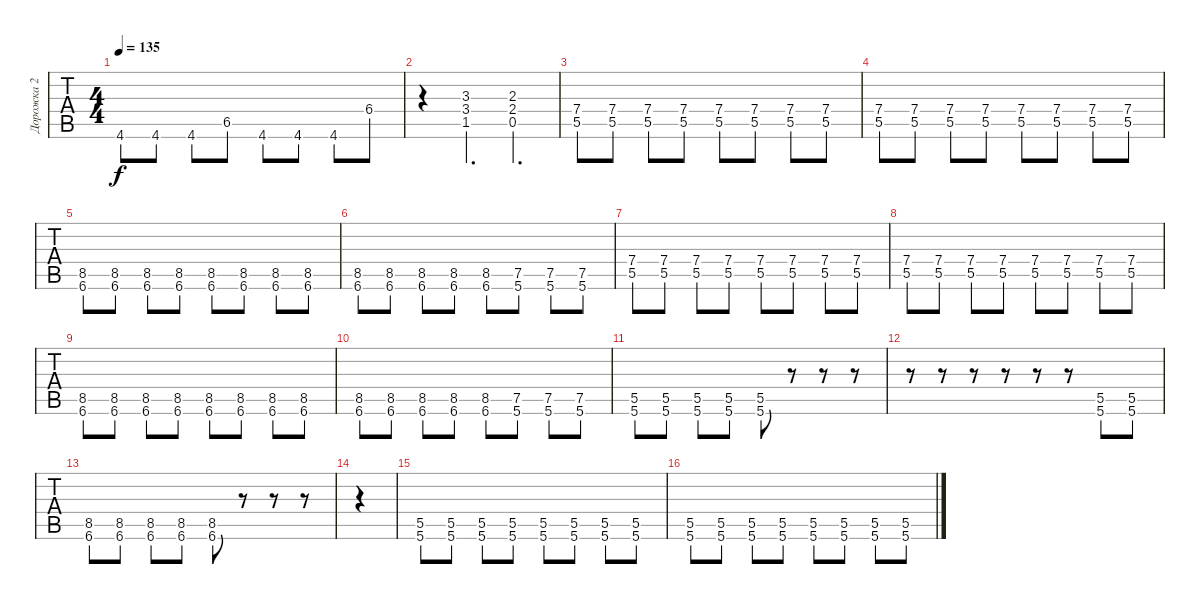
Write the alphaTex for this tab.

\track ("Дорожка 2" "Дорожка 2") {instrument distortionguitar}
\staff {tabs}
\tuning (E4 B3 G3 D3 A2 E2) {hide}
\ts (4 4)
\tempo 135
\clef g2
\ks c
4.6.8{dy f} 4.6.8 4.6.8 6.5.8 4.6.8 4.6.8 4.6.8 6.4.8 |
r.4 (3.3 3.4 1.5).4{d} (2.3 2.4 0.5).4{d} |
(7.4 5.5).8 (7.4 5.5).8 (7.4 5.5).8 (7.4 5.5).8 (7.4 5.5).8 (7.4 5.5).8 (7.4 5.5).8 (7.4 5.5).8 |
(7.4 5.5).8 (7.4 5.5).8 (7.4 5.5).8 (7.4 5.5).8 (7.4 5.5).8 (7.4 5.5).8 (7.4 5.5).8 (7.4 5.5).8 |
(8.5 6.6).8 (8.5 6.6).8 (8.5 6.6).8 (8.5 6.6).8 (8.5 6.6).8 (8.5 6.6).8 (8.5 6.6).8 (8.5 6.6).8 |
(8.5 6.6).8 (8.5 6.6).8 (8.5 6.6).8 (8.5 6.6).8 (8.5 6.6).8 (7.5 5.6).8 (7.5 5.6).8 (7.5 5.6).8 |
(7.4 5.5).8 (7.4 5.5).8 (7.4 5.5).8 (7.4 5.5).8 (7.4 5.5).8 (7.4 5.5).8 (7.4 5.5).8 (7.4 5.5).8 |
(7.4 5.5).8 (7.4 5.5).8 (7.4 5.5).8 (7.4 5.5).8 (7.4 5.5).8 (7.4 5.5).8 (7.4 5.5).8 (7.4 5.5).8 |
(8.5 6.6).8 (8.5 6.6).8 (8.5 6.6).8 (8.5 6.6).8 (8.5 6.6).8 (8.5 6.6).8 (8.5 6.6).8 (8.5 6.6).8 |
(8.5 6.6).8 (8.5 6.6).8 (8.5 6.6).8 (8.5 6.6).8 (8.5 6.6).8 (7.5 5.6).8 (7.5 5.6).8 (7.5 5.6).8 |
(5.5 5.6).8 (5.5 5.6).8 (5.5 5.6).8 (5.5 5.6).8 (5.5 5.6).8 r.8 r.8 r.8 |
r.8 r.8 r.8 r.8 r.8 r.8 (5.5 5.6).8 (5.5 5.6).8 |
(8.5 6.6).8 (8.5 6.6).8 (8.5 6.6).8 (8.5 6.6).8 (8.5 6.6).8 r.8 r.8 r.8 |
|
(5.5 5.6).8 (5.5 5.6).8 (5.5 5.6).8 (5.5 5.6).8 (5.5 5.6).8 (5.5 5.6).8 (5.5 5.6).8 (5.5 5.6).8 |
(5.5 5.6).8 (5.5 5.6).8 (5.5 5.6).8 (5.5 5.6).8 (5.5 5.6).8 (5.5 5.6).8 (5.5 5.6).8 (5.5 5.6).8
